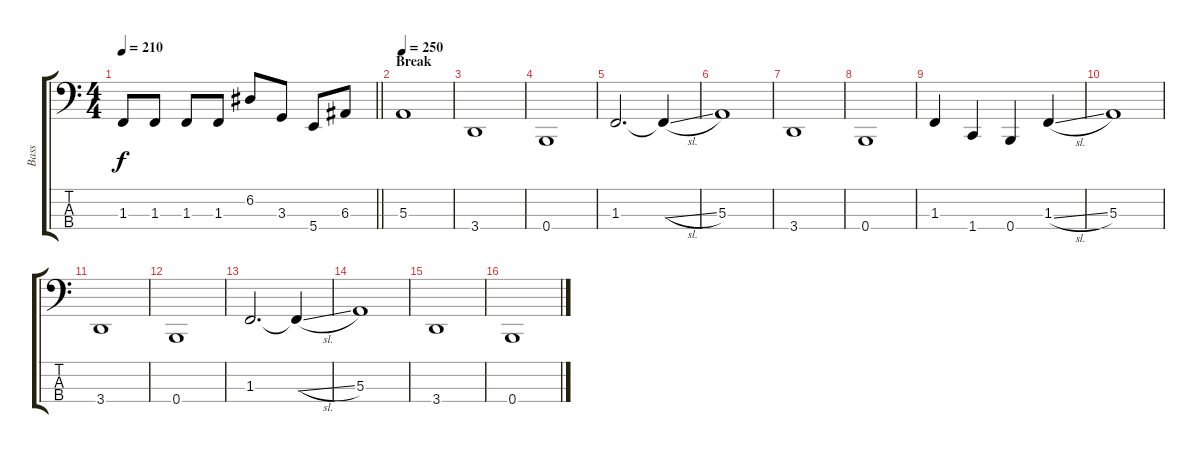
\track ("Bass" "Bass") {instrument electricbassfinger}
\staff {score tabs}
\tuning (D2 A1 E1 B0) {hide}
\ts (4 4)
\tempo 210
\clef f4
\barLineRight lightlight
\ks c
1.3.8{dy f} 1.3.8 1.3.8 1.3.8 6.2.8 3.3.8 5.4.8 6.3.8 |
\section ("" "Break")
\tempo 250
5.3.1 |
3.4.1 |
0.4.1 |
1.3.2{d} 1.3{sl t}.4 |
5.3.1 |
3.4.1 |
0.4.1 |
1.3.4 1.4.4 0.4.4 1.3{sl}.4 |
5.3.1 |
3.4.1 |
0.4.1 |
1.3.2{d} 1.3{sl t}.4 |
5.3.1 |
3.4.1 |
0.4.1
